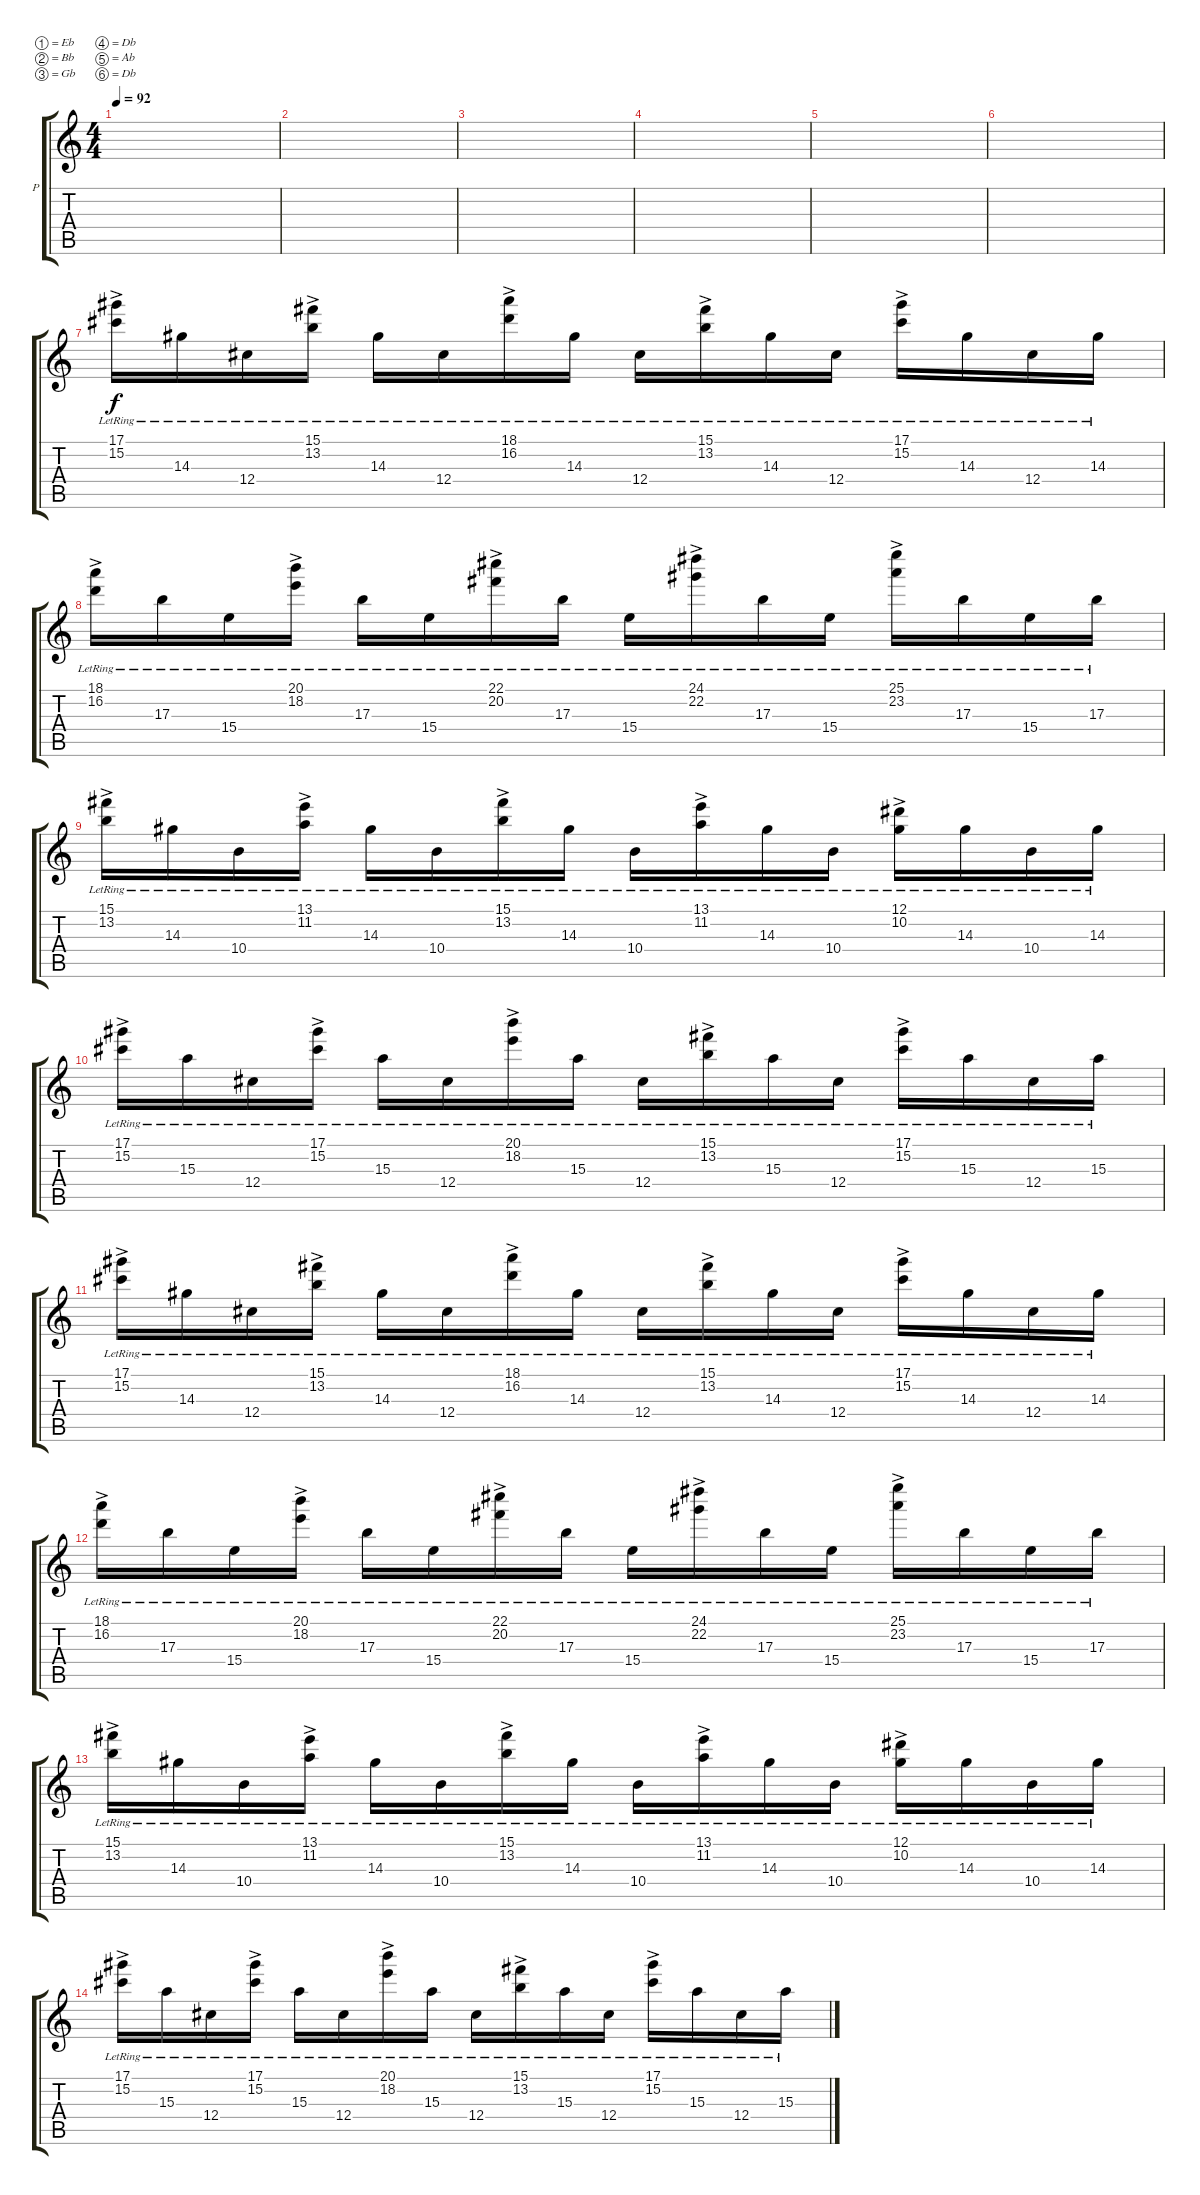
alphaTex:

\defaultSystemsLayout 4
\bracketExtendMode groupsimilarinstruments
\firstSystemTrackNameOrientation horizontal
\otherSystemsTrackNameOrientation horizontal
\track ("Piano" "P") {instrument acousticguitarnylon}
\staff {score tabs}
\tuning (Eb4 Bb3 Gb3 Db3 Ab2 Db2)
\ts (4 4)
\tempo 92
\clef g2
\scale
0.333333
\ks c
|
\scale
0.333333 |
\scale
0.333333 |
\scale
0.333333 |
\scale
0.333333 |
\scale
0.333333 |
\scale
0.333333 (17.1{ac lr} 15.2{ac lr}).16 14.3{lr}.16 12.4{lr}.16 (15.1{ac lr} 13.2{ac lr}).16 14.3{lr}.16 12.4{lr}.16 (18.1{ac lr} 16.2{ac lr}).16 14.3{lr}.16 12.4{lr}.16 (15.1{ac lr} 13.2{ac lr}).16 14.3{lr}.16 12.4{lr}.16 (17.1{ac lr} 15.2{ac lr}).16 14.3{lr}.16 12.4{lr}.16 14.3{lr}.16 |
\scale
0.333333 (18.1{ac lr} 16.2{ac lr}).16 17.3{lr}.16 15.4{lr}.16 (20.1{ac lr} 18.2{ac lr}).16 17.3{lr}.16 15.4{lr}.16 (22.1{ac lr} 20.2{ac lr}).16 17.3{lr}.16 15.4{lr}.16 (24.1{ac lr} 22.2{ac lr}).16 17.3{lr}.16 15.4{lr}.16 (25.1{ac lr} 23.2{ac lr}).16 17.3{lr}.16 15.4{lr}.16 17.3{lr}.16 |
\scale
0.333333 (15.1{ac lr} 13.2{ac lr}).16 14.3{lr}.16 10.4{lr}.16 (13.1{ac lr} 11.2{ac lr}).16 14.3{lr}.16 10.4{lr}.16 (15.1{ac lr} 13.2{ac lr}).16 14.3{lr}.16 10.4{lr}.16 (13.1{ac lr} 11.2{ac lr}).16 14.3{lr}.16 10.4{lr}.16 (12.1{ac lr} 10.2{ac lr}).16 14.3{lr}.16 10.4{lr}.16 14.3{lr}.16 |
\scale
0.333333 (17.1{ac lr} 15.2{ac lr}).16 15.3{lr}.16 12.4{lr}.16 (17.1{ac lr} 15.2{ac lr}).16 15.3{lr}.16 12.4{lr}.16 (20.1{ac lr} 18.2{ac lr}).16 15.3{lr}.16 12.4{lr}.16 (15.1{ac lr} 13.2{ac lr}).16 15.3{lr}.16 12.4{lr}.16 (17.1{ac lr} 15.2{ac lr}).16 15.3{lr}.16 12.4{lr}.16 15.3{lr}.16 |
\scale
0.333333 (17.1{ac lr} 15.2{ac lr}).16 14.3{lr}.16 12.4{lr}.16 (15.1{ac lr} 13.2{ac lr}).16 14.3{lr}.16 12.4{lr}.16 (18.1{ac lr} 16.2{ac lr}).16 14.3{lr}.16 12.4{lr}.16 (15.1{ac lr} 13.2{ac lr}).16 14.3{lr}.16 12.4{lr}.16 (17.1{ac lr} 15.2{ac lr}).16 14.3{lr}.16 12.4{lr}.16 14.3{lr}.16 |
\scale
0.333333 (18.1{ac lr} 16.2{ac lr}).16 17.3{lr}.16 15.4{lr}.16 (20.1{ac lr} 18.2{ac lr}).16 17.3{lr}.16 15.4{lr}.16 (22.1{ac lr} 20.2{ac lr}).16 17.3{lr}.16 15.4{lr}.16 (24.1{ac lr} 22.2{ac lr}).16 17.3{lr}.16 15.4{lr}.16 (25.1{ac lr} 23.2{ac lr}).16 17.3{lr}.16 15.4{lr}.16 17.3{lr}.16 |
\scale
0.333333 (15.1{ac lr} 13.2{ac lr}).16 14.3{lr}.16 10.4{lr}.16 (13.1{ac lr} 11.2{ac lr}).16 14.3{lr}.16 10.4{lr}.16 (15.1{ac lr} 13.2{ac lr}).16 14.3{lr}.16 10.4{lr}.16 (13.1{ac lr} 11.2{ac lr}).16 14.3{lr}.16 10.4{lr}.16 (12.1{ac lr} 10.2{ac lr}).16 14.3{lr}.16 10.4{lr}.16 14.3{lr}.16 |
\scale
0.333333 (17.1{ac lr} 15.2{ac lr}).16 15.3{lr}.16 12.4{lr}.16 (17.1{ac lr} 15.2{ac lr}).16 15.3{lr}.16 12.4{lr}.16 (20.1{ac lr} 18.2{ac lr}).16 15.3{lr}.16 12.4{lr}.16 (15.1{ac lr} 13.2{ac lr}).16 15.3{lr}.16 12.4{lr}.16 (17.1{ac lr} 15.2{ac lr}).16 15.3{lr}.16 12.4{lr}.16 15.3{lr}.16
